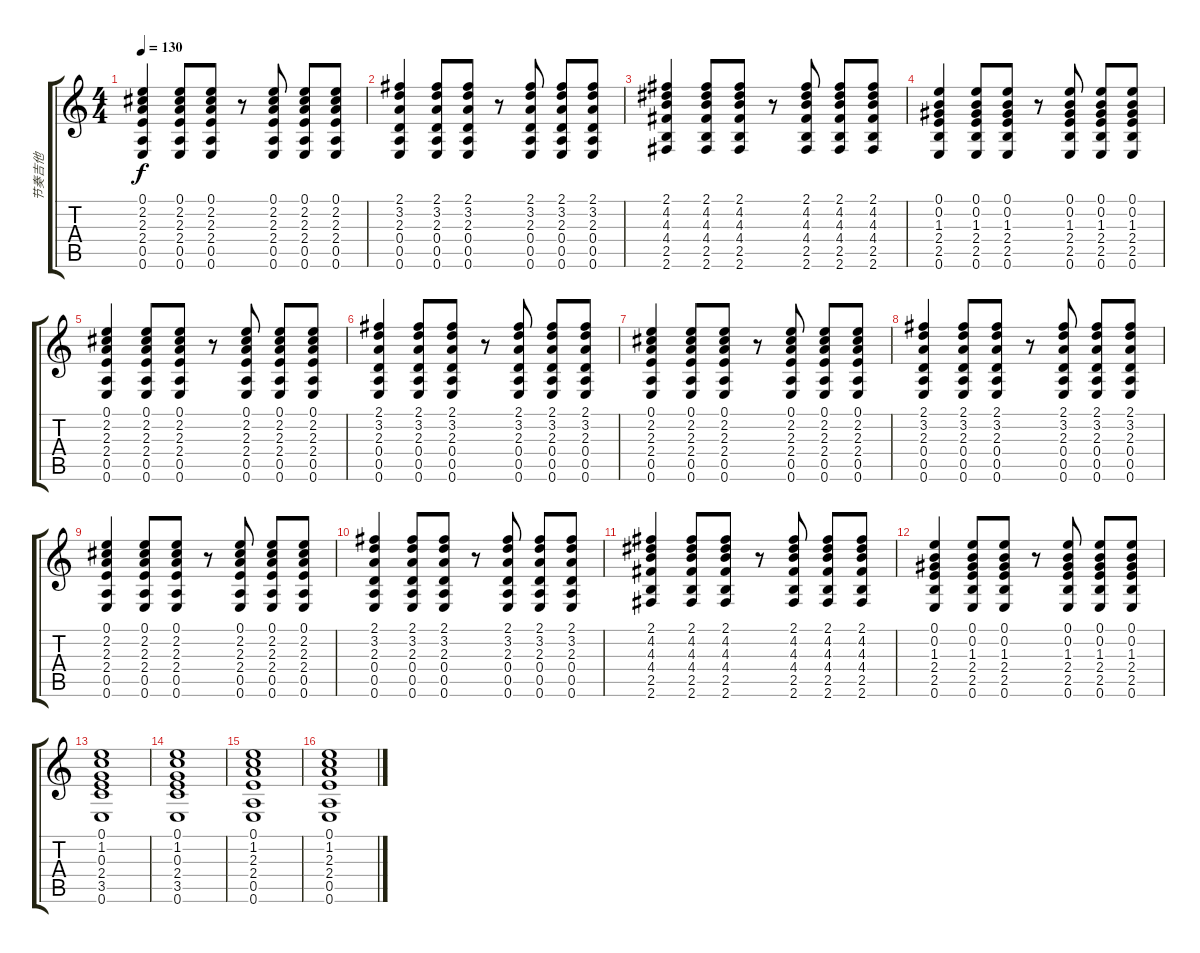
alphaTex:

\track ("节奏吉他" "节奏吉他") {instrument acousticguitarsteel}
\staff {score tabs}
\tuning (E4 B3 G3 D3 A2 E2) {hide}
\ts (4 4)
\tempo 130
\clef g2
\ks c
(0.1 2.2 2.3 2.4 0.5 0.6).4{dy f} (0.1 2.2 2.3 2.4 0.5 0.6).8 (0.1 2.2 2.3 2.4 0.5 0.6).8 r.8 (0.1 2.2 2.3 2.4 0.5 0.6).8 (0.1 2.2 2.3 2.4 0.5 0.6).8 (0.1 2.2 2.3 2.4 0.5 0.6).8 |
(2.1 3.2 2.3 0.4 0.5 0.6).4 (2.1 3.2 2.3 0.4 0.5 0.6).8 (2.1 3.2 2.3 0.4 0.5 0.6).8 r.8 (2.1 3.2 2.3 0.4 0.5 0.6).8 (2.1 3.2 2.3 0.4 0.5 0.6).8 (2.1 3.2 2.3 0.4 0.5 0.6).8 |
(2.1 4.2 4.3 4.4 2.5 2.6).4 (2.1 4.2 4.3 4.4 2.5 2.6).8 (2.1 4.2 4.3 4.4 2.5 2.6).8 r.8 (2.1 4.2 4.3 4.4 2.5 2.6).8 (2.1 4.2 4.3 4.4 2.5 2.6).8 (2.1 4.2 4.3 4.4 2.5 2.6).8 |
(0.1 0.2 1.3 2.4 2.5 0.6).4 (0.1 0.2 1.3 2.4 2.5 0.6).8 (0.1 0.2 1.3 2.4 2.5 0.6).8 r.8 (0.1 0.2 1.3 2.4 2.5 0.6).8 (0.1 0.2 1.3 2.4 2.5 0.6).8 (0.1 0.2 1.3 2.4 2.5 0.6).8 |
(0.1 2.2 2.3 2.4 0.5 0.6).4 (0.1 2.2 2.3 2.4 0.5 0.6).8 (0.1 2.2 2.3 2.4 0.5 0.6).8 r.8 (0.1 2.2 2.3 2.4 0.5 0.6).8 (0.1 2.2 2.3 2.4 0.5 0.6).8 (0.1 2.2 2.3 2.4 0.5 0.6).8 |
(2.1 3.2 2.3 0.4 0.5 0.6).4 (2.1 3.2 2.3 0.4 0.5 0.6).8 (2.1 3.2 2.3 0.4 0.5 0.6).8 r.8 (2.1 3.2 2.3 0.4 0.5 0.6).8 (2.1 3.2 2.3 0.4 0.5 0.6).8 (2.1 3.2 2.3 0.4 0.5 0.6).8 |
(0.1 2.2 2.3 2.4 0.5 0.6).4 (0.1 2.2 2.3 2.4 0.5 0.6).8 (0.1 2.2 2.3 2.4 0.5 0.6).8 r.8 (0.1 2.2 2.3 2.4 0.5 0.6).8 (0.1 2.2 2.3 2.4 0.5 0.6).8 (0.1 2.2 2.3 2.4 0.5 0.6).8 |
(2.1 3.2 2.3 0.4 0.5 0.6).4 (2.1 3.2 2.3 0.4 0.5 0.6).8 (2.1 3.2 2.3 0.4 0.5 0.6).8 r.8 (2.1 3.2 2.3 0.4 0.5 0.6).8 (2.1 3.2 2.3 0.4 0.5 0.6).8 (2.1 3.2 2.3 0.4 0.5 0.6).8 |
(0.1 2.2 2.3 2.4 0.5 0.6).4 (0.1 2.2 2.3 2.4 0.5 0.6).8 (0.1 2.2 2.3 2.4 0.5 0.6).8 r.8 (0.1 2.2 2.3 2.4 0.5 0.6).8 (0.1 2.2 2.3 2.4 0.5 0.6).8 (0.1 2.2 2.3 2.4 0.5 0.6).8 |
(2.1 3.2 2.3 0.4 0.5 0.6).4 (2.1 3.2 2.3 0.4 0.5 0.6).8 (2.1 3.2 2.3 0.4 0.5 0.6).8 r.8 (2.1 3.2 2.3 0.4 0.5 0.6).8 (2.1 3.2 2.3 0.4 0.5 0.6).8 (2.1 3.2 2.3 0.4 0.5 0.6).8 |
(2.1 4.2 4.3 4.4 2.5 2.6).4 (2.1 4.2 4.3 4.4 2.5 2.6).8 (2.1 4.2 4.3 4.4 2.5 2.6).8 r.8 (2.1 4.2 4.3 4.4 2.5 2.6).8 (2.1 4.2 4.3 4.4 2.5 2.6).8 (2.1 4.2 4.3 4.4 2.5 2.6).8 |
(0.1 0.2 1.3 2.4 2.5 0.6).4 (0.1 0.2 1.3 2.4 2.5 0.6).8 (0.1 0.2 1.3 2.4 2.5 0.6).8 r.8 (0.1 0.2 1.3 2.4 2.5 0.6).8 (0.1 0.2 1.3 2.4 2.5 0.6).8 (0.1 0.2 1.3 2.4 2.5 0.6).8 |
(0.1 1.2 0.3 2.4 3.5 0.6).1 |
(0.1 1.2 0.3 2.4 3.5 0.6).1 |
(0.1 1.2 2.3 2.4 0.5 0.6).1 |
(0.1 1.2 2.3 2.4 0.5 0.6).1
